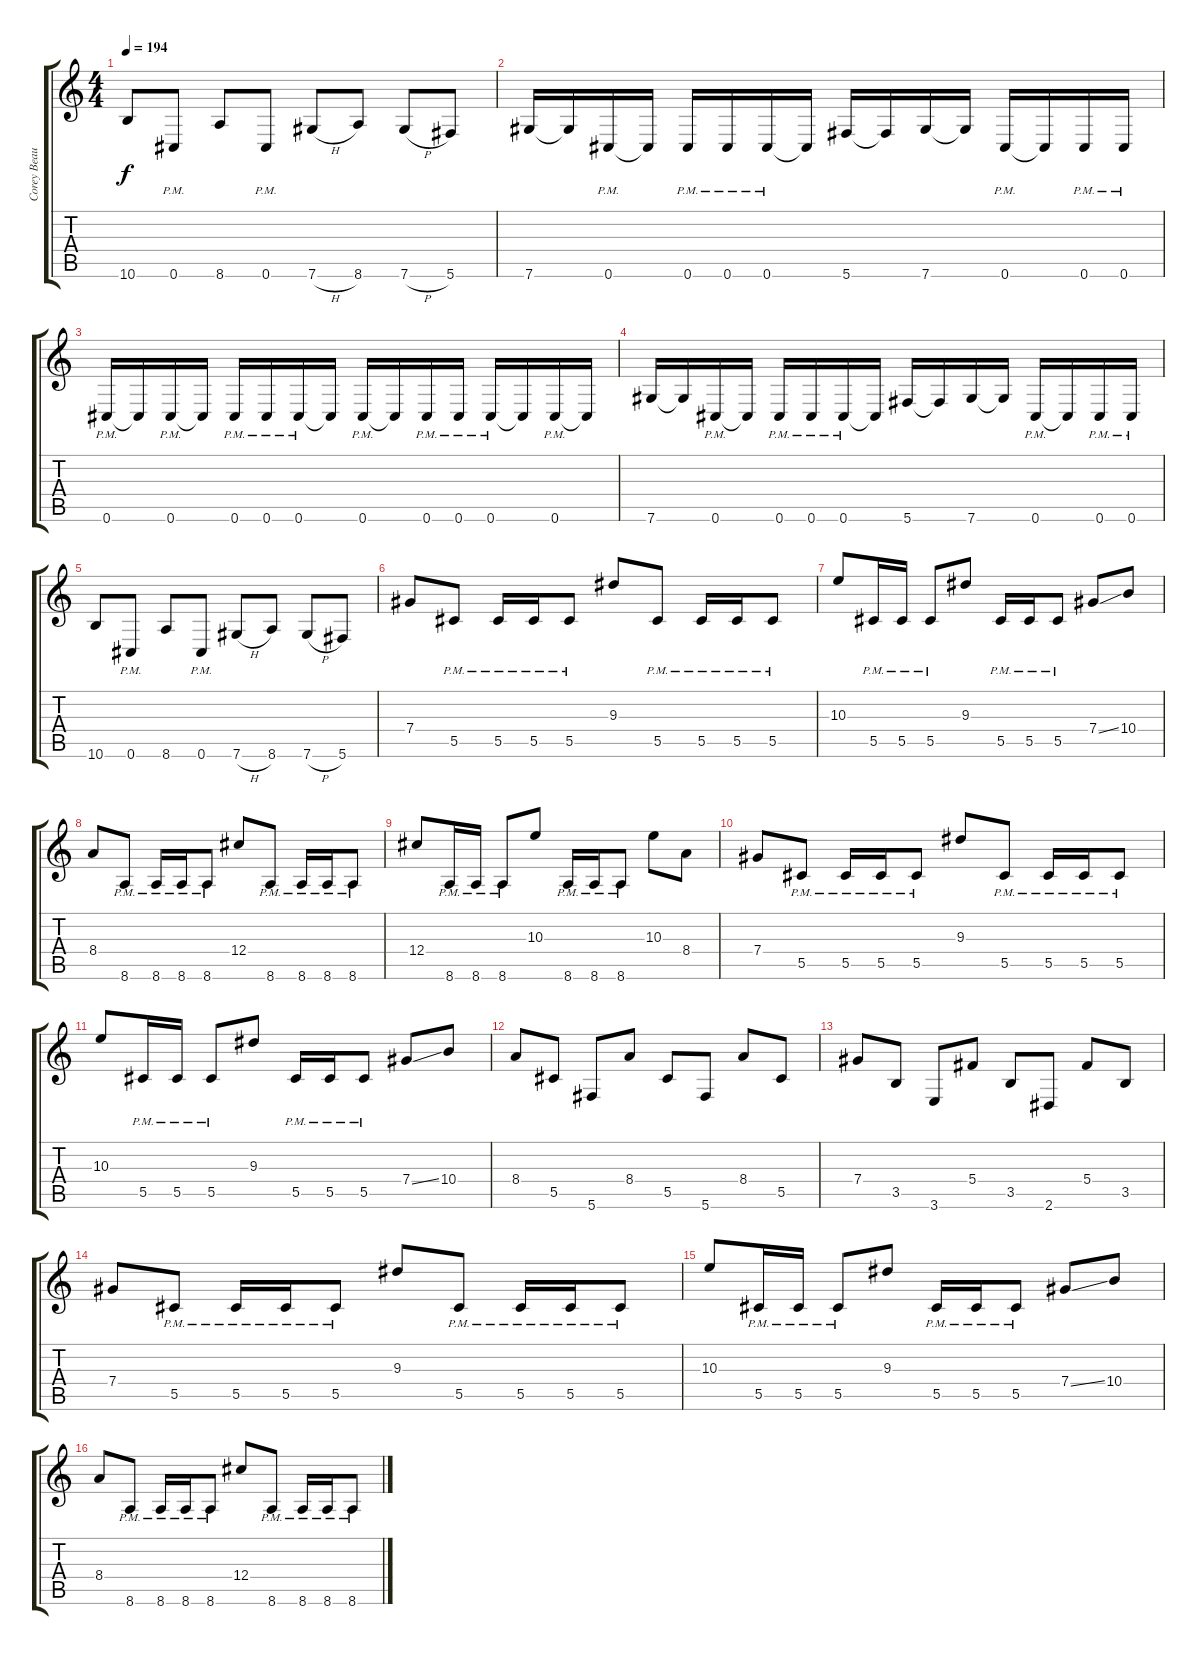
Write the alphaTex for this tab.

\track ("Corey Beaulieu" "Corey Beau") {instrument distortionguitar}
\staff {score tabs}
\tuning (Eb4 Bb3 Gb3 Db3 Ab2 Db2) {hide}
\ts (4 4)
\tempo 194
\clef g2
\ks c
10.6.8{dy f} 0.6{pm}.8 8.6.8 0.6{pm}.8 7.6{h}.8 8.6.8 7.6{h}.8 5.6.8 |
7.6.16 7.6{t}.16 0.6{pm}.16 0.6{t}.16 0.6{pm}.16 0.6{pm}.16 0.6{pm}.16 0.6{t}.16 5.6.16 5.6{t}.16 7.6.16 7.6{t}.16 0.6{pm}.16 0.6{t}.16 0.6{pm}.16 0.6{pm}.16 |
0.6{pm}.16 0.6{t}.16 0.6{pm}.16 0.6{t}.16 0.6{pm}.16 0.6{pm}.16 0.6{pm}.16 0.6{t}.16 0.6{pm}.16 0.6{t}.16 0.6{pm}.16 0.6{pm}.16 0.6{pm}.16 0.6{t}.16 0.6{pm}.16 0.6{t}.16 |
7.6.16 7.6{t}.16 0.6{pm}.16 0.6{t}.16 0.6{pm}.16 0.6{pm}.16 0.6{pm}.16 0.6{t}.16 5.6.16 5.6{t}.16 7.6.16 7.6{t}.16 0.6{pm}.16 0.6{t}.16 0.6{pm}.16 0.6{pm}.16 |
10.6.8 0.6{pm}.8 8.6.8 0.6{pm}.8 7.6{h}.8 8.6.8 7.6{h}.8 5.6.8 |
7.4.8 5.5{pm}.8 5.5{pm}.16 5.5{pm}.16 5.5{pm}.8 9.3.8 5.5{pm}.8 5.5{pm}.16 5.5{pm}.16 5.5{pm}.8 |
10.3.8 5.5{pm}.16 5.5{pm}.16 5.5{pm}.8 9.3.8 5.5{pm}.16 5.5{pm}.16 5.5{pm}.8 7.4{ss}.8 10.4.8 |
8.4.8 8.6{pm}.8 8.6{pm}.16 8.6{pm}.16 8.6{pm}.8 12.4.8 8.6{pm}.8 8.6{pm}.16 8.6{pm}.16 8.6{pm}.8 |
12.4.8 8.6{pm}.16 8.6{pm}.16 8.6{pm}.8 10.3.8 8.6{pm}.16 8.6{pm}.16 8.6{pm}.8 10.3.8 8.4.8 |
7.4.8 5.5{pm}.8 5.5{pm}.16 5.5{pm}.16 5.5{pm}.8 9.3.8 5.5{pm}.8 5.5{pm}.16 5.5{pm}.16 5.5{pm}.8 |
10.3.8 5.5{pm}.16 5.5{pm}.16 5.5{pm}.8 9.3.8 5.5{pm}.16 5.5{pm}.16 5.5{pm}.8 7.4{ss}.8 10.4.8 |
8.4.8 5.5.8 5.6.8 8.4.8 5.5.8 5.6.8 8.4.8 5.5.8 |
7.4.8 3.5.8 3.6.8 5.4.8 3.5.8 2.6.8 5.4.8 3.5.8 |
7.4.8 5.5{pm}.8 5.5{pm}.16 5.5{pm}.16 5.5{pm}.8 9.3.8 5.5{pm}.8 5.5{pm}.16 5.5{pm}.16 5.5{pm}.8 |
10.3.8 5.5{pm}.16 5.5{pm}.16 5.5{pm}.8 9.3.8 5.5{pm}.16 5.5{pm}.16 5.5{pm}.8 7.4{ss}.8 10.4.8 |
8.4.8 8.6{pm}.8 8.6{pm}.16 8.6{pm}.16 8.6{pm}.8 12.4.8 8.6{pm}.8 8.6{pm}.16 8.6{pm}.16 8.6{pm}.8
